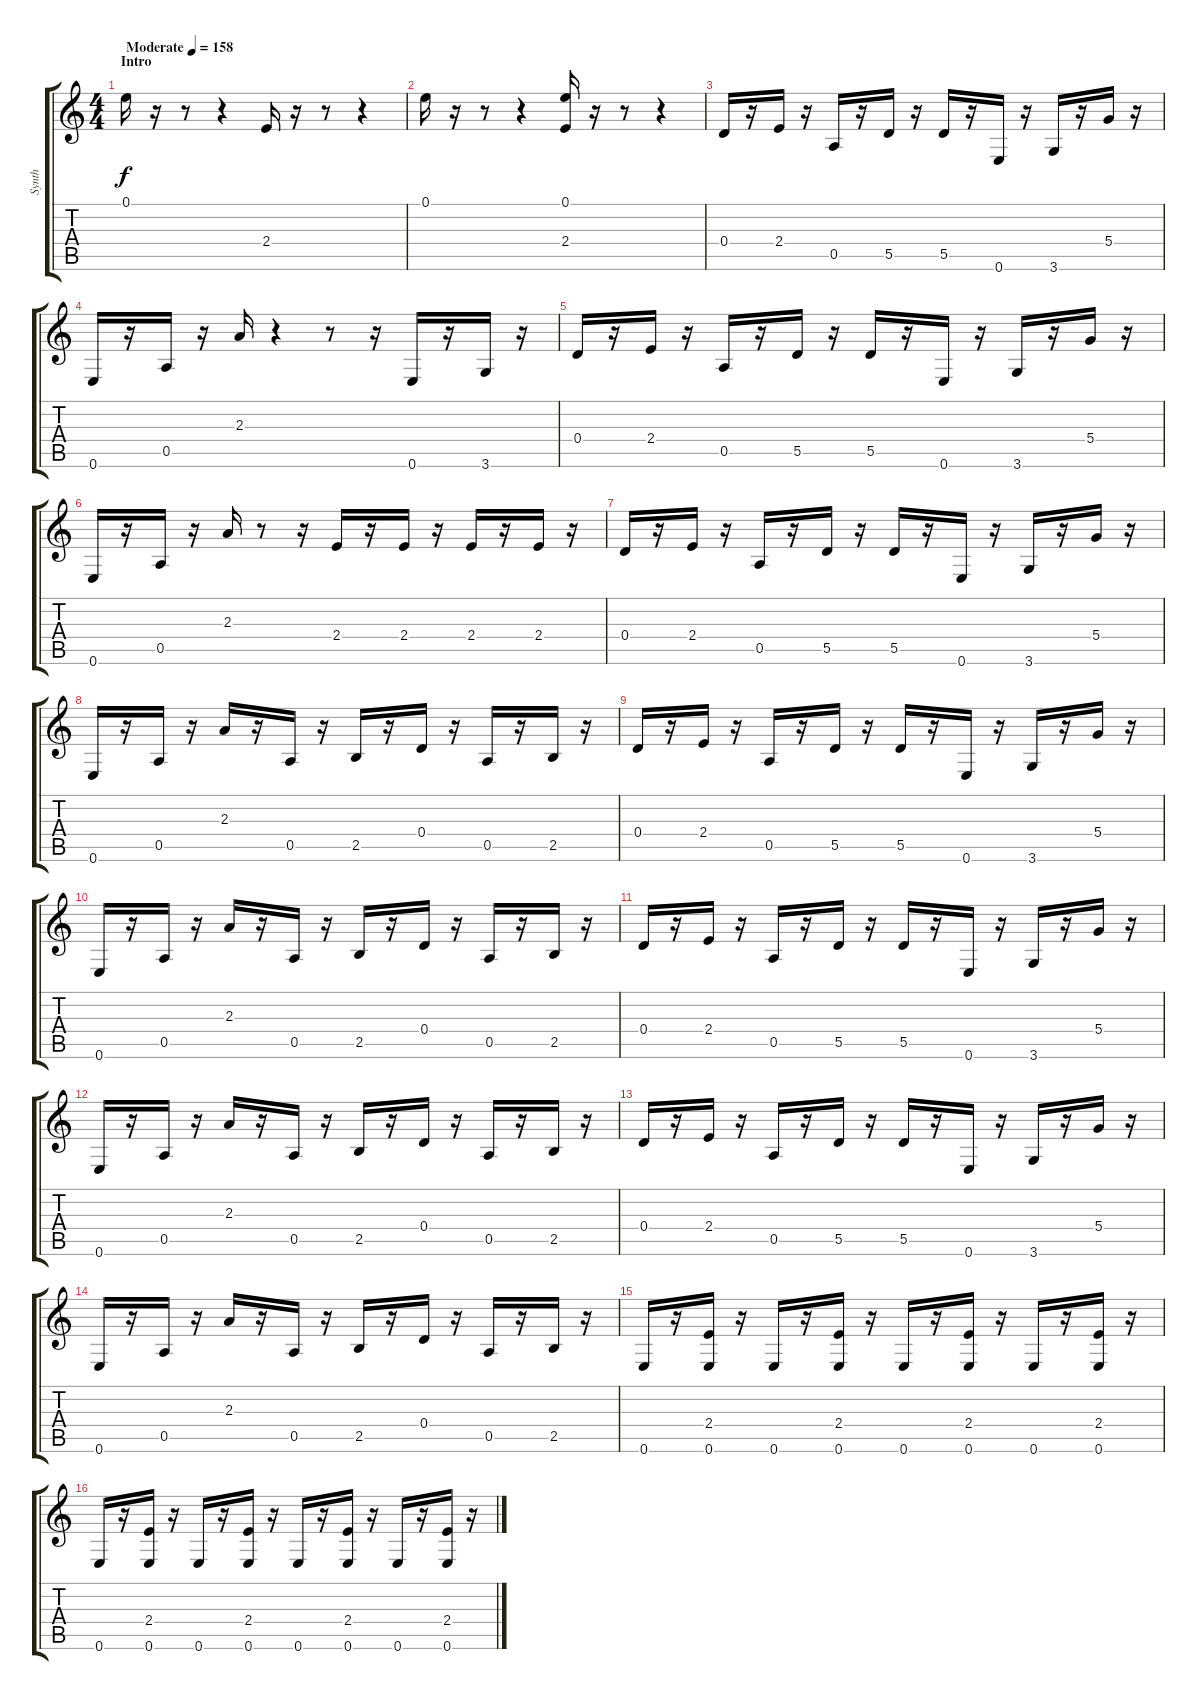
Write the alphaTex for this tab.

\track ("Synth" "Synth") {instrument synthbass1}
\staff {score tabs}
\tuning (E4 B3 G3 D3 A2 E2) {hide}
\ts (4 4)
\section ("" "Intro")
\tempo (158 "Moderate")
\clef g2
\ks c
0.1.16{dy f instrument synthbass1} r.16 r.8 r.4 2.4.16 r.16 r.8 r.4 |
0.1.16 r.16 r.8 r.4 (0.1 2.4).16 r.16 r.8 r.4 |
0.4.16 r.16 2.4.16 r.16 0.5.16 r.16 5.5.16 r.16 5.5.16 r.16 0.6.16 r.16 3.6.16 r.16 5.4.16 r.16 |
0.6.16 r.16 0.5.16 r.16 2.3.16 r.4 r.8 r.16 0.6.16 r.16 3.6.16 r.16 |
0.4.16 r.16 2.4.16 r.16 0.5.16 r.16 5.5.16 r.16 5.5.16 r.16 0.6.16 r.16 3.6.16 r.16 5.4.16 r.16 |
0.6.16 r.16 0.5.16 r.16 2.3.16 r.8 r.16 2.4.16 r.16 2.4.16 r.16 2.4.16 r.16 2.4.16 r.16 |
0.4.16 r.16 2.4.16 r.16 0.5.16 r.16 5.5.16 r.16 5.5.16 r.16 0.6.16 r.16 3.6.16 r.16 5.4.16 r.16 |
0.6.16 r.16 0.5.16 r.16 2.3.16 r.16 0.5.16 r.16 2.5.16 r.16 0.4.16 r.16 0.5.16 r.16 2.5.16 r.16 |
0.4.16 r.16 2.4.16 r.16 0.5.16 r.16 5.5.16 r.16 5.5.16 r.16 0.6.16 r.16 3.6.16 r.16 5.4.16 r.16 |
0.6.16 r.16 0.5.16 r.16 2.3.16 r.16 0.5.16 r.16 2.5.16 r.16 0.4.16 r.16 0.5.16 r.16 2.5.16 r.16 |
0.4.16 r.16 2.4.16 r.16 0.5.16 r.16 5.5.16 r.16 5.5.16 r.16 0.6.16 r.16 3.6.16 r.16 5.4.16 r.16 |
0.6.16 r.16 0.5.16 r.16 2.3.16 r.16 0.5.16 r.16 2.5.16 r.16 0.4.16 r.16 0.5.16 r.16 2.5.16 r.16 |
0.4.16 r.16 2.4.16 r.16 0.5.16 r.16 5.5.16 r.16 5.5.16 r.16 0.6.16 r.16 3.6.16 r.16 5.4.16 r.16 |
0.6.16 r.16 0.5.16 r.16 2.3.16 r.16 0.5.16 r.16 2.5.16 r.16 0.4.16 r.16 0.5.16 r.16 2.5.16 r.16 |
0.6.16 r.16 (2.4 0.6).16 r.16 0.6.16 r.16 (2.4 0.6).16 r.16 0.6.16 r.16 (2.4 0.6).16 r.16 0.6.16 r.16 (2.4 0.6).16 r.16 |
0.6.16 r.16 (2.4 0.6).16 r.16 0.6.16 r.16 (2.4 0.6).16 r.16 0.6.16 r.16 (2.4 0.6).16 r.16 0.6.16 r.16 (2.4 0.6).16 r.16
